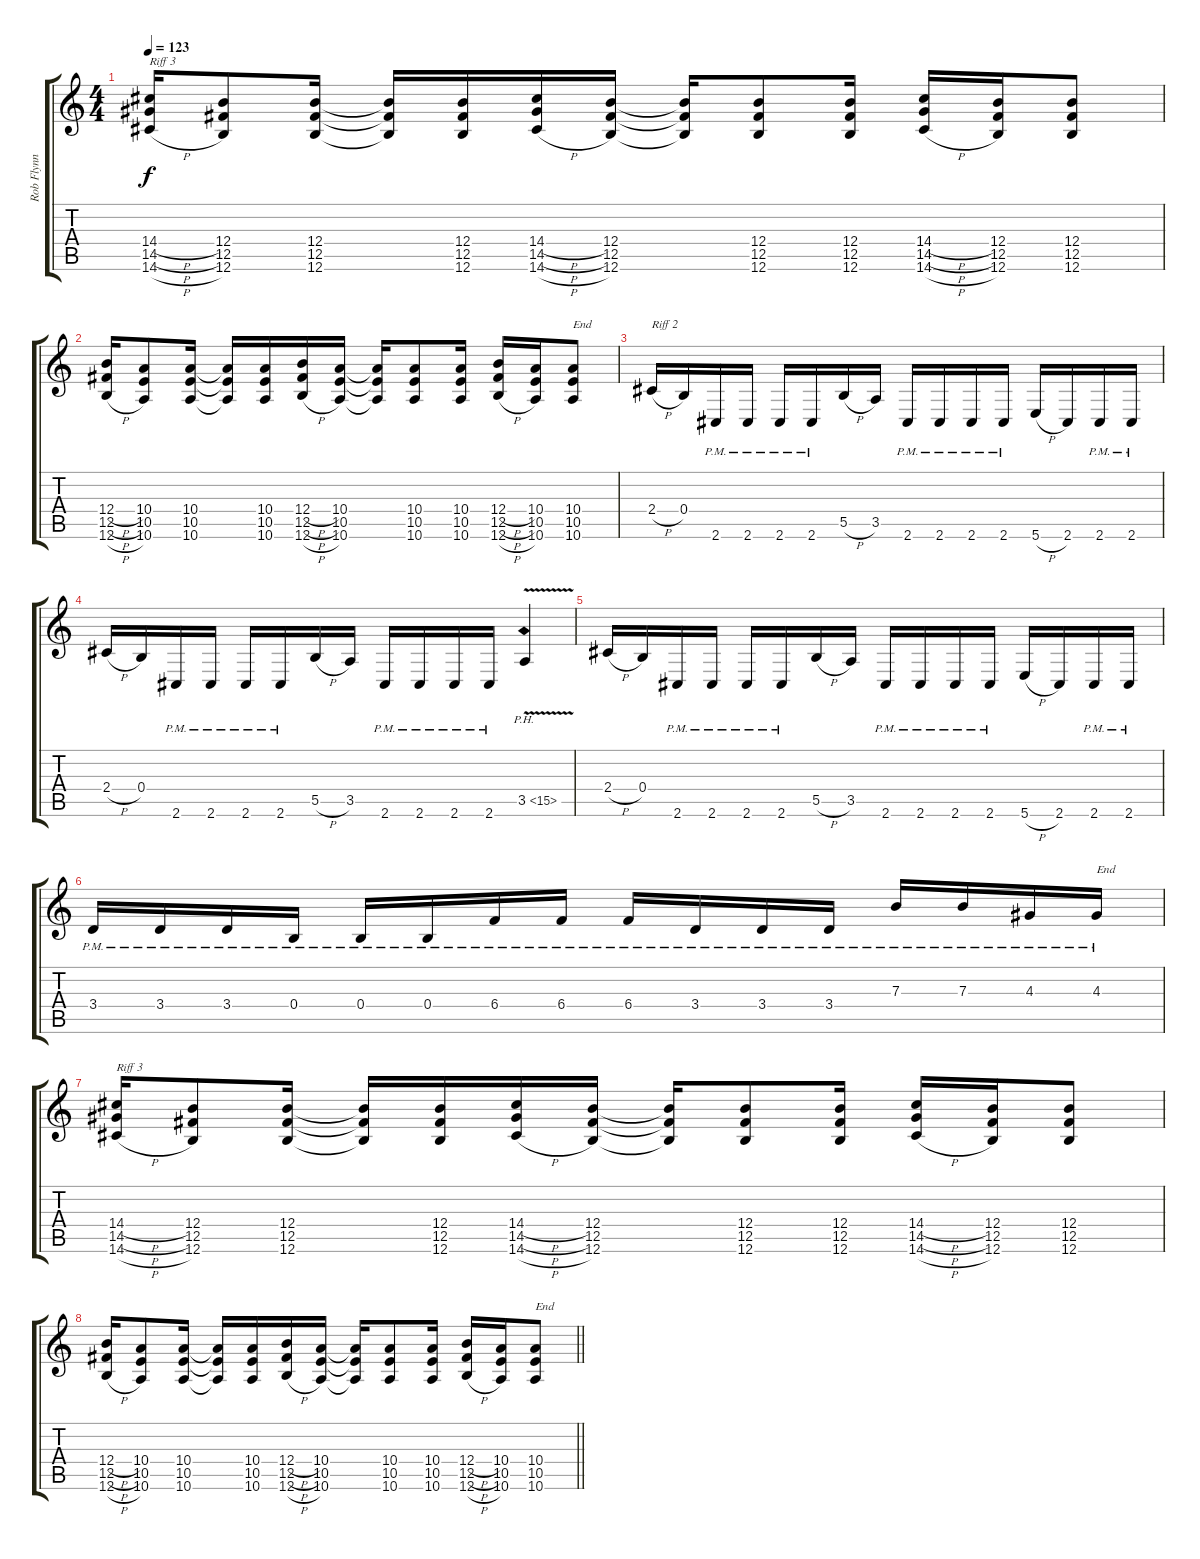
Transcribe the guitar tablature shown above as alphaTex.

\track ("Rob Flynn" "Rob Flynn") {instrument overdrivenguitar}
\staff {score tabs}
\tuning (Db4 Ab3 E3 B2 Gb2 B1) {hide}
\ts (4 4)
\tempo 123
\clef g2
\ks c
(14.4{h} 14.5{h} 14.6{h}).16{txt "Riff 3" dy f} (12.4 12.5 12.6).8 (12.4 12.5 12.6).16 (12.4{t} 12.5{t} 12.6{t}).16 (12.4 12.5 12.6).16 (14.4{h} 14.5{h} 14.6{h}).16 (12.4 12.5 12.6).16 (12.4{t} 12.5{t} 12.6{t}).16 (12.4 12.5 12.6).8 (12.4 12.5 12.6).16 (14.4{h} 14.5{h} 14.6{h}).16 (12.4 12.5 12.6).16 (12.4 12.5 12.6).8 |
(12.4{h} 12.5{h} 12.6{h}).16 (10.4 10.5 10.6).8 (10.4 10.5 10.6).16 (10.4{t} 10.5{t} 10.6{t}).16 (10.4 10.5 10.6).16 (12.4{h} 12.5{h} 12.6{h}).16 (10.4 10.5 10.6).16 (10.4{t} 10.5{t} 10.6{t}).16 (10.4 10.5 10.6).8 (10.4 10.5 10.6).16 (12.4{h} 12.5{h} 12.6{h}).16 (10.4 10.5 10.6).16 (10.4 10.5 10.6).8{txt "End"} |
2.4{h}.16{txt "Riff 2"} 0.4.16 2.6{pm}.16 2.6{pm}.16 2.6{pm}.16 2.6{pm}.16 5.5{h}.16 3.5.16 2.6{pm}.16 2.6{pm}.16 2.6{pm}.16 2.6{pm}.16 5.6{h}.16 2.6.16 2.6{pm}.16 2.6{pm}.16 |
2.4{h}.16 0.4.16 2.6{pm}.16 2.6{pm}.16 2.6{pm}.16 2.6{pm}.16 5.5{h}.16 3.5.16 2.6{pm}.16 2.6{pm}.16 2.6{pm}.16 2.6{pm}.16 3.5{ph 12 v}.4 |
2.4{h}.16 0.4.16 2.6{pm}.16 2.6{pm}.16 2.6{pm}.16 2.6{pm}.16 5.5{h}.16 3.5.16 2.6{pm}.16 2.6{pm}.16 2.6{pm}.16 2.6{pm}.16 5.6{h}.16 2.6.16 2.6{pm}.16 2.6{pm}.16 |
3.4{pm}.16 3.4{pm}.16 3.4{pm}.16 0.4{pm}.16 0.4{pm}.16 0.4{pm}.16 6.4{pm}.16 6.4{pm}.16 6.4{pm}.16 3.4{pm}.16 3.4{pm}.16 3.4{pm}.16 7.3{pm}.16 7.3{pm}.16 4.3{pm}.16 4.3{pm}.16{txt "End"} |
(14.4{h} 14.5{h} 14.6{h}).16{txt "Riff 3"} (12.4 12.5 12.6).8 (12.4 12.5 12.6).16 (12.4{t} 12.5{t} 12.6{t}).16 (12.4 12.5 12.6).16 (14.4{h} 14.5{h} 14.6{h}).16 (12.4 12.5 12.6).16 (12.4{t} 12.5{t} 12.6{t}).16 (12.4 12.5 12.6).8 (12.4 12.5 12.6).16 (14.4{h} 14.5{h} 14.6{h}).16 (12.4 12.5 12.6).16 (12.4 12.5 12.6).8 |
\barLineRight lightlight
(12.4{h} 12.5{h} 12.6{h}).16 (10.4 10.5 10.6).8 (10.4 10.5 10.6).16 (10.4{t} 10.5{t} 10.6{t}).16 (10.4 10.5 10.6).16 (12.4{h} 12.5{h} 12.6{h}).16 (10.4 10.5 10.6).16 (10.4{t} 10.5{t} 10.6{t}).16 (10.4 10.5 10.6).8 (10.4 10.5 10.6).16 (12.4{h} 12.5{h} 12.6{h}).16 (10.4 10.5 10.6).16 (10.4 10.5 10.6).8{txt "End"}
